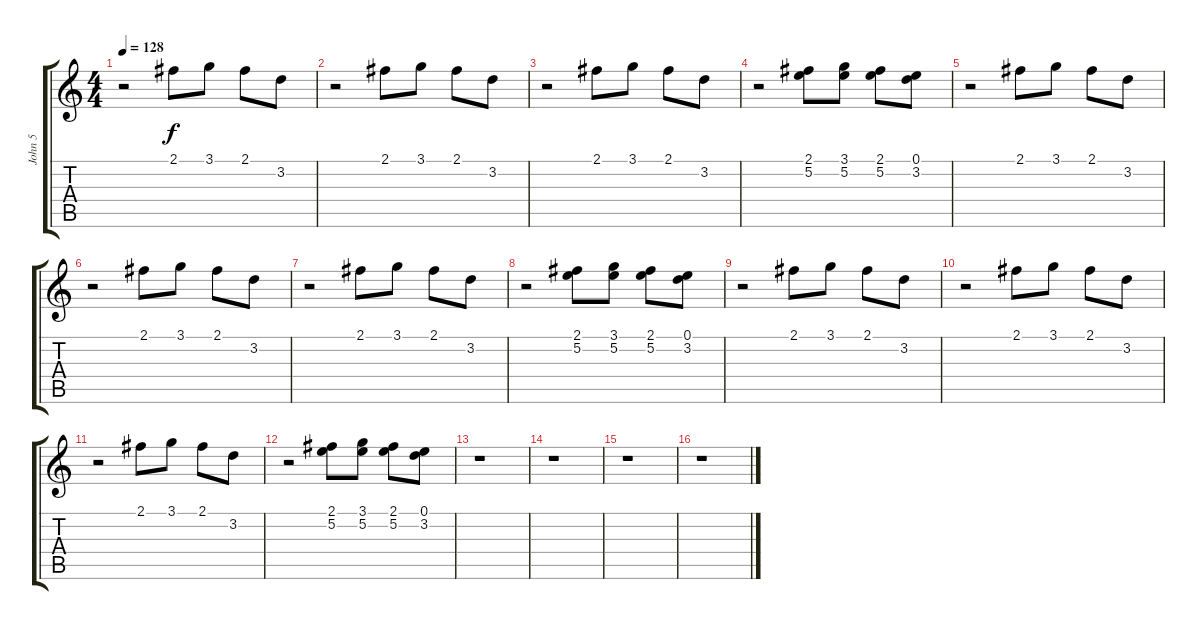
\track ("John 5" "John 5") {instrument distortionguitar}
\staff {score tabs}
\tuning (E4 B3 G3 D3 A2 D2) {hide}
\ts (4 4)
\tempo 128
\clef g2
\ks c
r.2{dy f} 2.1.8 3.1.8 2.1.8 3.2.8 |
r.2 2.1.8 3.1.8 2.1.8 3.2.8 |
r.2 2.1.8 3.1.8 2.1.8 3.2.8 |
r.2 (2.1 5.2).8 (3.1 5.2).8 (2.1 5.2).8 (0.1 3.2).8 |
r.2 2.1.8 3.1.8 2.1.8 3.2.8 |
r.2 2.1.8 3.1.8 2.1.8 3.2.8 |
r.2 2.1.8 3.1.8 2.1.8 3.2.8 |
r.2 (2.1 5.2).8 (3.1 5.2).8 (2.1 5.2).8 (0.1 3.2).8 |
r.2 2.1.8 3.1.8 2.1.8 3.2.8 |
r.2 2.1.8 3.1.8 2.1.8 3.2.8 |
r.2 2.1.8 3.1.8 2.1.8 3.2.8 |
r.2 (2.1 5.2).8 (3.1 5.2).8 (2.1 5.2).8 (0.1 3.2).8 |
r.1 |
r.1 |
r.1 |
r.1
